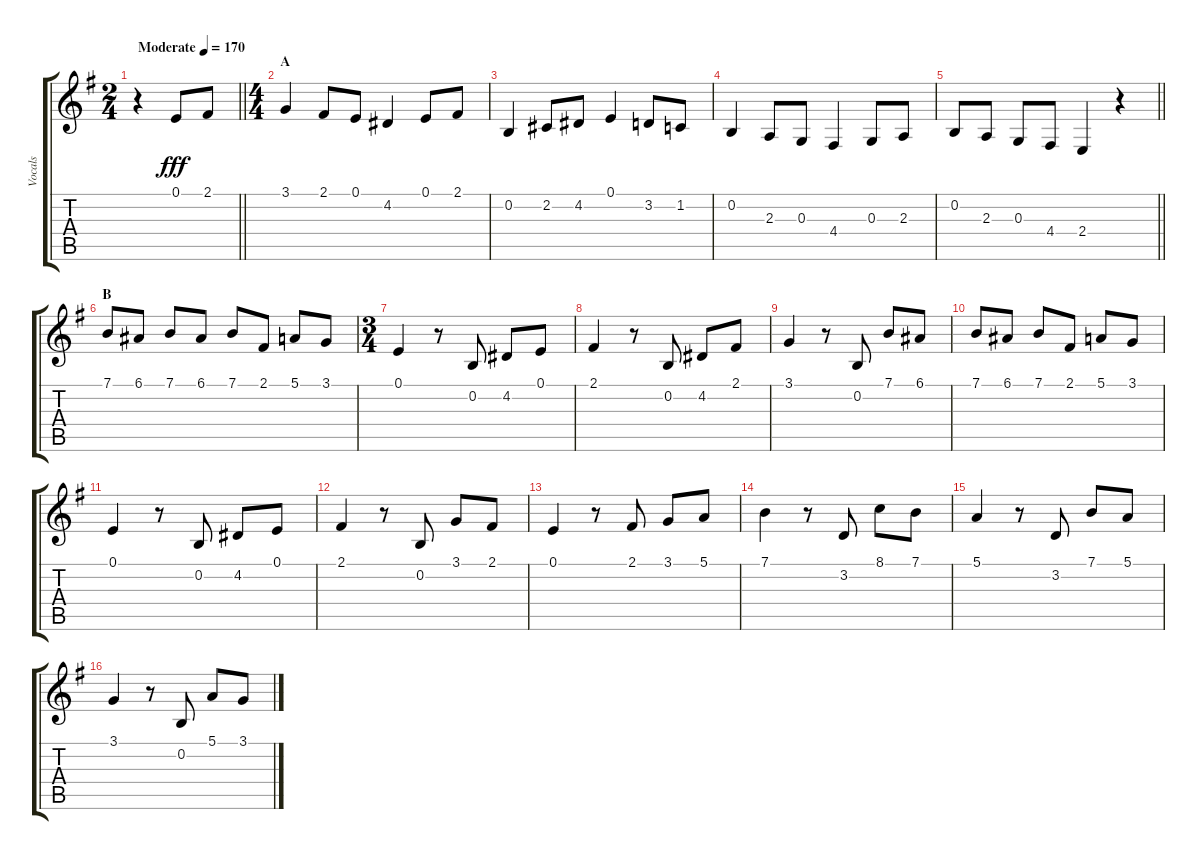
\track ("Vocals" "Vocals") {instrument voiceoohs}
\staff {score tabs}
\tuning (E4 B3 G3 D3 A2 E2) {hide}
\ts (2 4)
\tempo (170 "Moderate")
\clef g2
\barLineRight lightlight
\ks g
r.4{dy fff instrument voiceoohs} 0.1.8 2.1.8 |
\ts (4 4)
\section ("" "A")
3.1.4 2.1.8 0.1.8 4.2.4 0.1.8 2.1.8 |
0.2.4 2.2.8 4.2.8 0.1.4 3.2.8 1.2.8 |
0.2.4 2.3.8 0.3.8 4.4.4 0.3.8 2.3.8 |
\barLineRight lightlight
0.2.8 2.3.8 0.3.8 4.4.8 2.4.4 r.4 |
\section ("" "B")
7.1.8 6.1.8 7.1.8 6.1.8 7.1.8 2.1.8 5.1.8 3.1.8 |
\ts (3 4)
0.1.4 r.8 0.2.8 4.2.8 0.1.8 |
2.1.4 r.8 0.2.8 4.2.8 2.1.8 |
3.1.4 r.8 0.2.8 7.1.8 6.1.8 |
7.1.8 6.1.8 7.1.8 2.1.8 5.1.8 3.1.8 |
0.1.4 r.8 0.2.8 4.2.8 0.1.8 |
2.1.4 r.8 0.2.8 3.1.8 2.1.8 |
0.1.4 r.8 2.1.8 3.1.8 5.1.8 |
7.1.4 r.8 3.2.8 8.1.8 7.1.8 |
5.1.4 r.8 3.2.8 7.1.8 5.1.8 |
3.1.4 r.8 0.2.8 5.1.8 3.1.8
